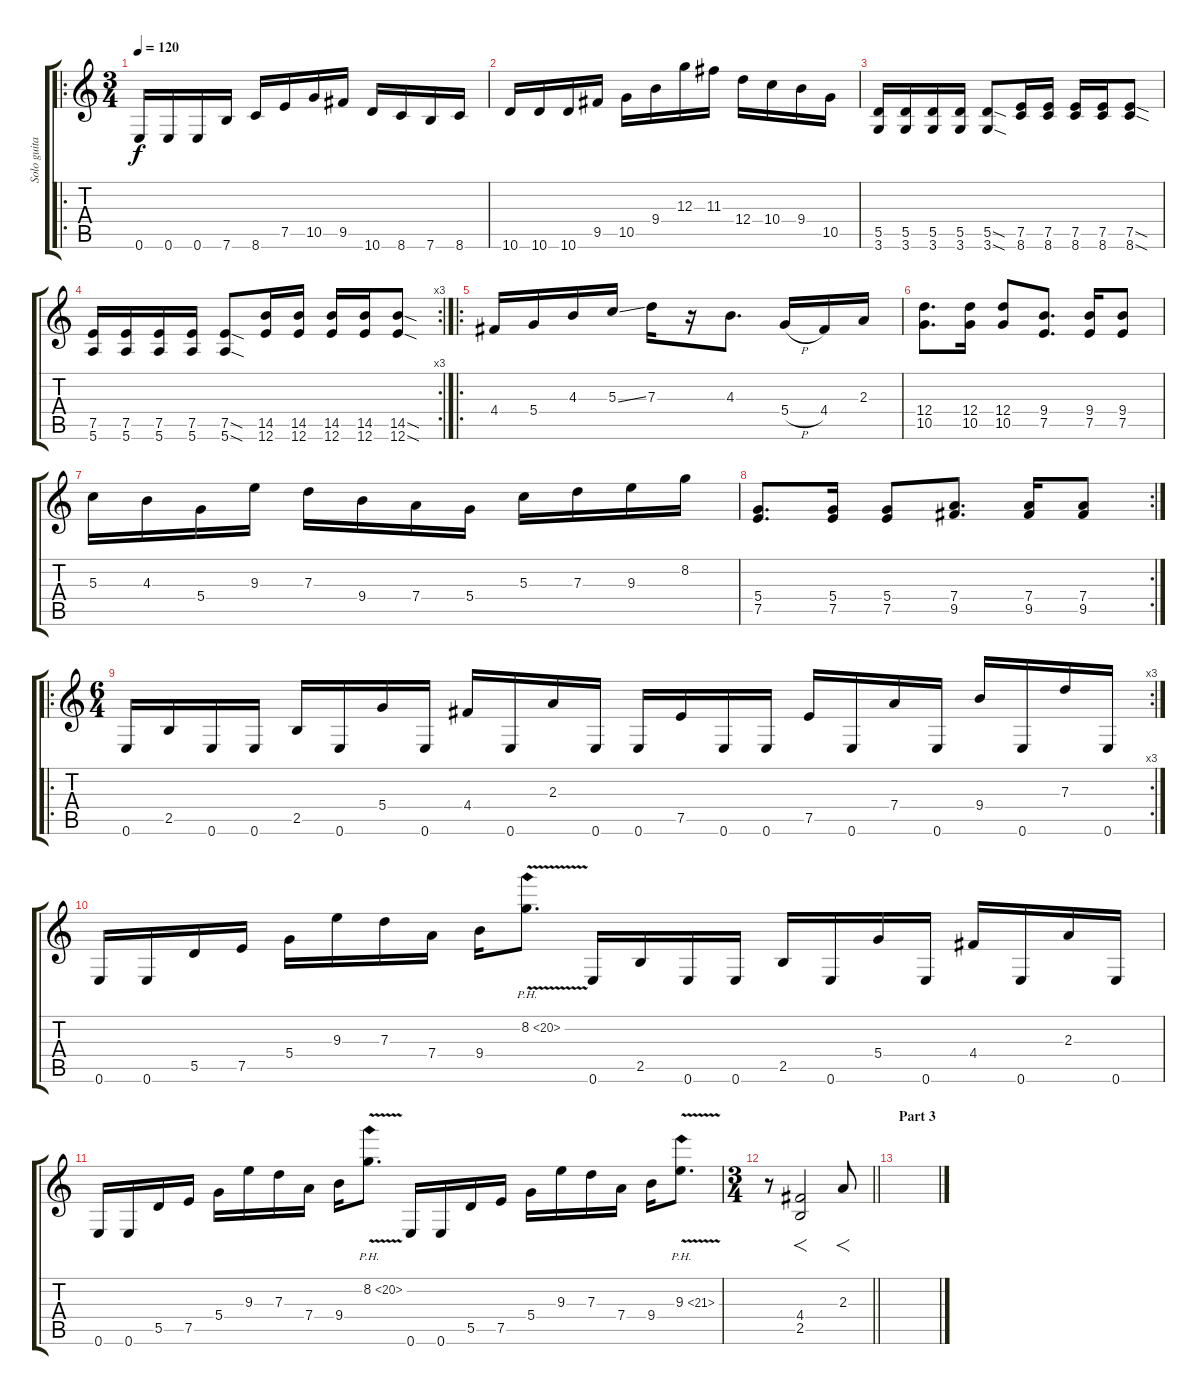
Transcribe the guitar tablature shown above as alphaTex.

\track ("Solo guitar" "Solo guita") {instrument distortionguitar}
\staff {score tabs}
\tuning (E4 B3 G3 D3 A2 E2) {hide}
\ro
\ts (3 4)
\tempo 120
\clef g2
\ks c
0.6.16{dy f} 0.6.16 0.6.16 7.6.16 8.6.16 7.5.16 10.5.16 9.5.16 10.6.16 8.6.16 7.6.16 8.6.16 |
10.6.16 10.6.16 10.6.16 9.5.16 10.5.16 9.4.16 12.3.16 11.3.16 12.4.16 10.4.16 9.4.16 10.5.16 |
(5.5 3.6).16 (5.5 3.6).16 (5.5 3.6).16 (5.5 3.6).16 (5.5{sod} 3.6{sod}).8 (7.5 8.6).16 (7.5 8.6).16 (7.5 8.6).16 (7.5 8.6).16 (7.5{sod} 8.6{sod}).8 |
\rc 3
(7.5 5.6).16 (7.5 5.6).16 (7.5 5.6).16 (7.5 5.6).16 (7.5{sod} 5.6{sod}).8 (14.5 12.6).16 (14.5 12.6).16 (14.5 12.6).16 (14.5 12.6).16 (14.5{sod} 12.6{sod}).8 |
\ro
4.4.16 5.4.16 4.3.16 5.3{ss}.16 7.3.16 r.16 4.3.8{d} 5.4{h}.16 4.4.16 2.3.16 |
(12.4 10.5).8{d} (12.4 10.5).16 (12.4 10.5).8 (9.4 7.5).8{d} (9.4 7.5).16 (9.4 7.5).8 |
5.3.16 4.3.16 5.4.16 9.3.16 7.3.16 9.4.16 7.4.16 5.4.16 5.3.16 7.3.16 9.3.16 8.2.16 |
\rc 2
(5.4 7.5).8{d} (5.4 7.5).16 (5.4 7.5).8 (7.4 9.5).8{d} (7.4 9.5).16 (7.4 9.5).8 |
\ro
\rc 3
\ts (6 4)
0.6.16 2.5.16 0.6.16 0.6.16 2.5.16 0.6.16 5.4.16 0.6.16 4.4.16 0.6.16 2.3.16 0.6.16 0.6.16 7.5.16 0.6.16 0.6.16 7.5.16 0.6.16 7.4.16 0.6.16 9.4.16 0.6.16 7.3.16 0.6.16 |
0.6.16 0.6.16 5.5.16 7.5.16 5.4.16 9.3.16 7.3.16 7.4.16 9.4.16 8.2{ph 12 v}.8{d} 0.6.16 2.5.16 0.6.16 0.6.16 2.5.16 0.6.16 5.4.16 0.6.16 4.4.16 0.6.16 2.3.16 0.6.16 |
0.6.16 0.6.16 5.5.16 7.5.16 5.4.16 9.3.16 7.3.16 7.4.16 9.4.16 8.2{ph 12 v}.8{d} 0.6.16 0.6.16 5.5.16 7.5.16 5.4.16 9.3.16 7.3.16 7.4.16 9.4.16 9.3{ph 12 v}.8{d} |
\ts (3 4)
\barLineRight lightlight
r.8 (4.4 2.5).2{f} 2.3.8{f} |
\section ("" "Part 3")
